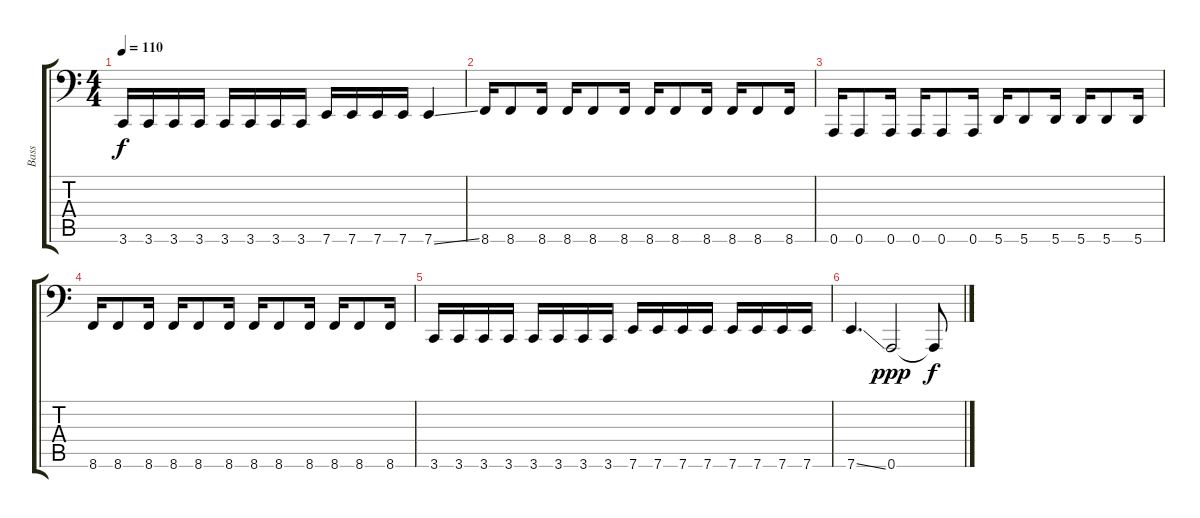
\track ("Bass" "Bass") {instrument electricbasspick}
\staff {score tabs}
\tuning (B2 Gb2 D2 A1 E1 A0) {hide}
\ts (4 4)
\tempo 110
\clef f4
\ks c
3.6.16{dy f} 3.6.16 3.6.16 3.6.16 3.6.16 3.6.16 3.6.16 3.6.16 7.6.16 7.6.16 7.6.16 7.6.16 7.6{ss}.4 |
8.6.16 8.6.8 8.6.16 8.6.16 8.6.8 8.6.16 8.6.16 8.6.8 8.6.16 8.6.16 8.6.8 8.6.16 |
0.6.16 0.6.8 0.6.16 0.6.16 0.6.8 0.6.16 5.6.16 5.6.8 5.6.16 5.6.16 5.6.8 5.6.16 |
8.6.16 8.6.8 8.6.16 8.6.16 8.6.8 8.6.16 8.6.16 8.6.8 8.6.16 8.6.16 8.6.8 8.6.16 |
3.6.16 3.6.16 3.6.16 3.6.16 3.6.16 3.6.16 3.6.16 3.6.16 7.6.16 7.6.16 7.6.16 7.6.16 7.6.16 7.6.16 7.6.16 7.6.16 |
7.6{ss}.4{d} 0.6.2{dy ppp} 0.6{t}.8{dy f}
